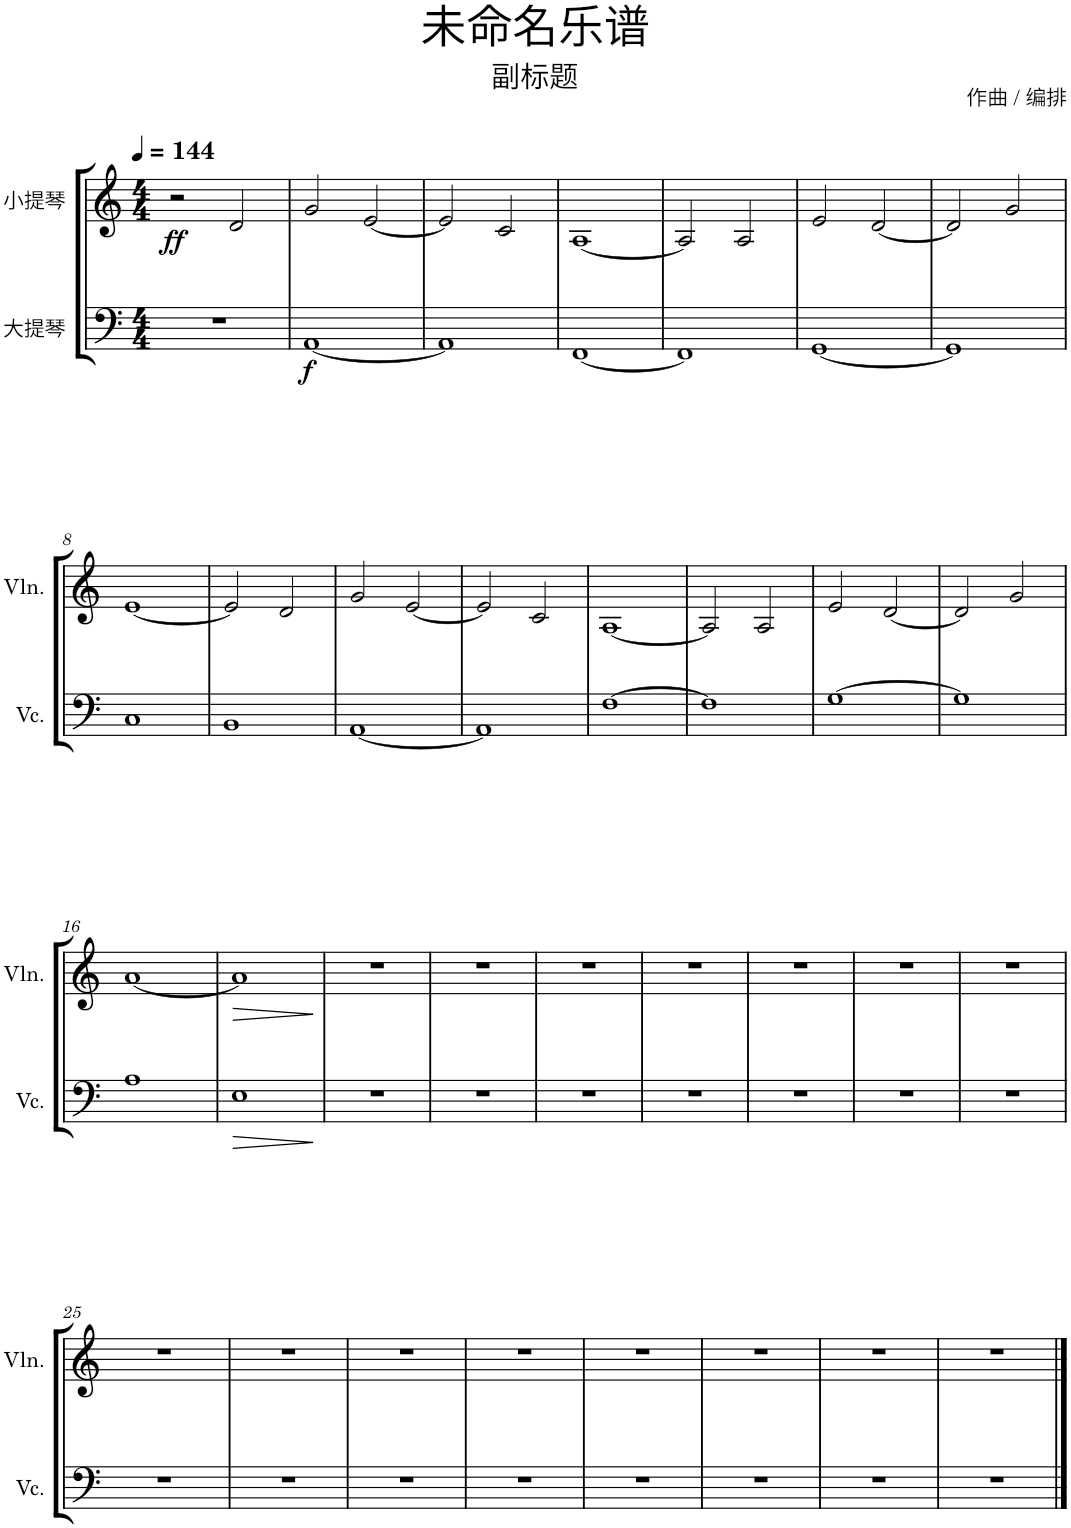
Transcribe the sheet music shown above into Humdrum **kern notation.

**kern	**dynam	**kern	**dynam
*part2	*part2	*part1	*part1
*staff2	*staff2	*staff1	*staff1
*I"大提琴	*	*I"小提琴	*
*clefF4	*	*clefG2	*
*k[]	*	*k[]	*
*M4/4	*	*M4/4	*
*MM144	*	*MM144	*
=1	=1	=1	=1
!	!	!	!LO:DY:b
1r	.	2r	ff
.	.	2d/	.
=2	=2	=2	=2
!	!LO:DY:b	!	!
[1AA	f	2g/	.
.	.	[2e/	.
=3	=3	=3	=3
1AA]	.	2e/]	.
.	.	2c/	.
=4	=4	=4	=4
[1FF	.	[1A	.
=5	=5	=5	=5
1FF]	.	2A/]	.
.	.	2A/	.
=6	=6	=6	=6
[1GG	.	2e/	.
.	.	[2d/	.
=7	=7	=7	=7
1GG]	.	2d/]	.
.	.	2g/	.
!!LO:LB:g=z
=8	=8	=8	=8
1C	.	[1e	.
=9	=9	=9	=9
1BB	.	2e/]	.
.	.	2d/	.
=10	=10	=10	=10
[1AA	.	2g/	.
.	.	[2e/	.
=11	=11	=11	=11
1AA]	.	2e/]	.
.	.	2c/	.
=12	=12	=12	=12
[1F	.	[1A	.
=13	=13	=13	=13
1F]	.	2A/]	.
.	.	2A/	.
=14	=14	=14	=14
[1G	.	2e/	.
.	.	[2d/	.
=15	=15	=15	=15
1G]	.	2d/]	.
.	.	2g/	.
!!LO:LB:g=z
=16	=16	=16	=16
1A	.	[1a	.
=17	=17	=17	=17
!	!LO:HP:b	!	!LO:HP:b
1E	>	1a]	>
.	]	.	]
=18	=18	=18	=18
1r	.	1r	.
=19	=19	=19	=19
1r	.	1r	.
=20	=20	=20	=20
1r	.	1r	.
=21	=21	=21	=21
1r	.	1r	.
=22	=22	=22	=22
1r	.	1r	.
=23	=23	=23	=23
1r	.	1r	.
=24	=24	=24	=24
1r	.	1r	.
!!LO:LB:g=z
=25	=25	=25	=25
1r	.	1r	.
=26	=26	=26	=26
1r	.	1r	.
=27	=27	=27	=27
1r	.	1r	.
=28	=28	=28	=28
1r	.	1r	.
=29	=29	=29	=29
1r	.	1r	.
=30	=30	=30	=30
1r	.	1r	.
=31	=31	=31	=31
1r	.	1r	.
=32	=32	=32	=32
1r	.	1r	.
==	==	==	==
*-	*-	*-	*-
